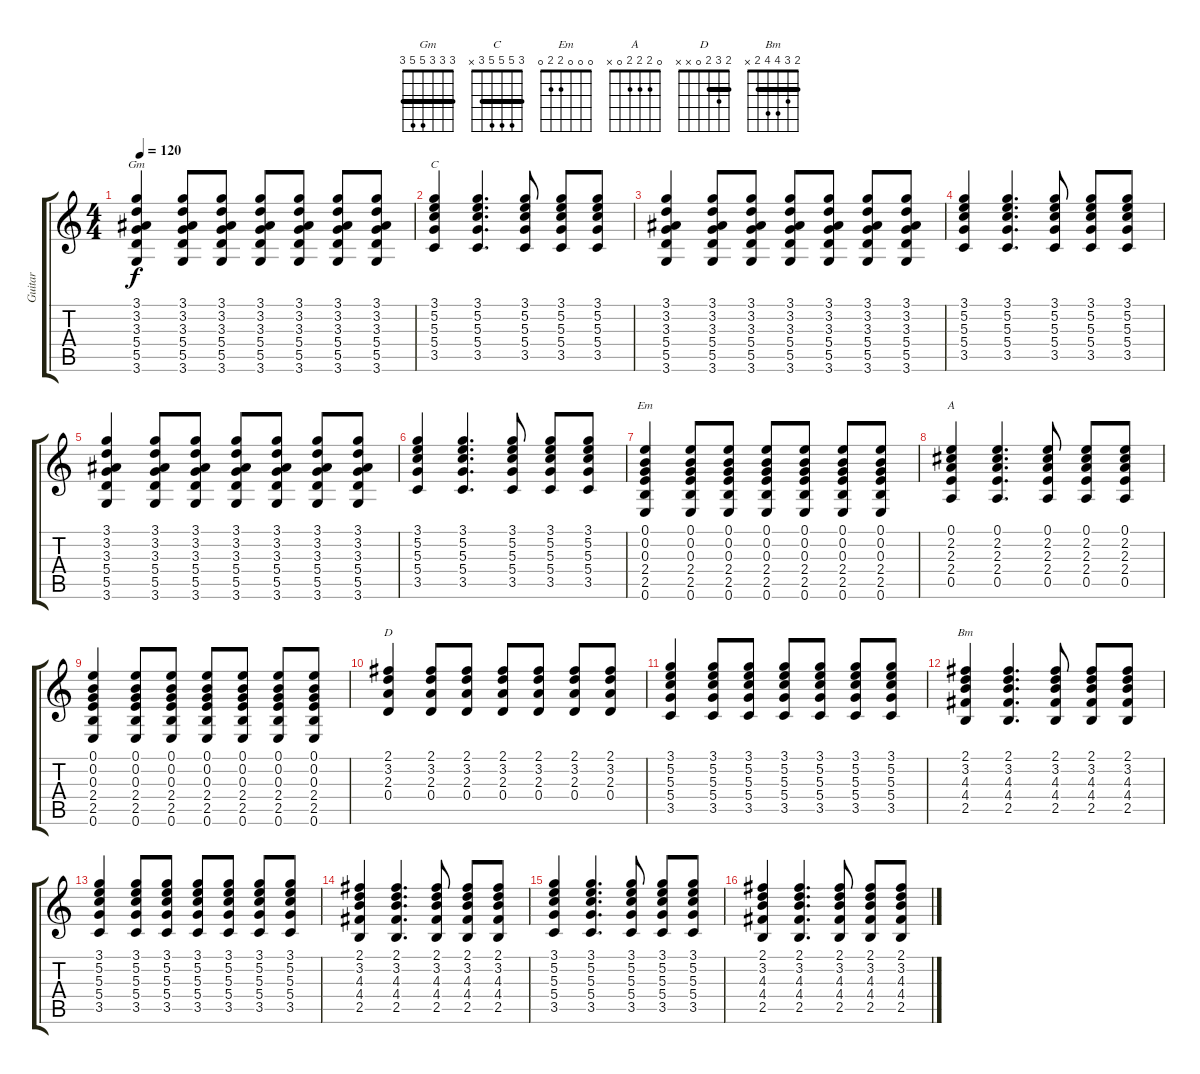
\track ("Guitar" "Guitar") {instrument acousticguitarsteel}
\staff {score tabs}
\tuning (E4 B3 G3 D3 A2 E2) {hide}
\chord ("Gm" 3 3 3 5 5 3) {barre 3}
\chord ("C" 3 5 5 5 3 x) {barre 3}
\chord ("Em" 0 0 0 2 2 0)
\chord ("A" 0 2 2 2 0 x)
\chord ("D" 2 3 2 0 x x) {barre 2}
\chord ("Bm" 2 3 4 4 2 x) {barre 2}
\ts (4 4)
\tempo 120
\clef g2
\ks c
(3.1 3.2 3.3 5.4 5.5 3.6).4{ch "Gm" dy f} (3.1 3.2 3.3 5.4 5.5 3.6).8 (3.1 3.2 3.3 5.4 5.5 3.6).8 (3.1 3.2 3.3 5.4 5.5 3.6).8 (3.1 3.2 3.3 5.4 5.5 3.6).8 (3.1 3.2 3.3 5.4 5.5 3.6).8 (3.1 3.2 3.3 5.4 5.5 3.6).8 |
(3.1 5.2 5.3 5.4 3.5).4{ch "C"} (3.1 5.2 5.3 5.4 3.5).4{d} (3.1 5.2 5.3 5.4 3.5).8 (3.1 5.2 5.3 5.4 3.5).8 (3.1 5.2 5.3 5.4 3.5).8 |
(3.1 3.2 3.3 5.4 5.5 3.6).4 (3.1 3.2 3.3 5.4 5.5 3.6).8 (3.1 3.2 3.3 5.4 5.5 3.6).8 (3.1 3.2 3.3 5.4 5.5 3.6).8 (3.1 3.2 3.3 5.4 5.5 3.6).8 (3.1 3.2 3.3 5.4 5.5 3.6).8 (3.1 3.2 3.3 5.4 5.5 3.6).8 |
(3.1 5.2 5.3 5.4 3.5).4 (3.1 5.2 5.3 5.4 3.5).4{d} (3.1 5.2 5.3 5.4 3.5).8 (3.1 5.2 5.3 5.4 3.5).8 (3.1 5.2 5.3 5.4 3.5).8 |
(3.1 3.2 3.3 5.4 5.5 3.6).4 (3.1 3.2 3.3 5.4 5.5 3.6).8 (3.1 3.2 3.3 5.4 5.5 3.6).8 (3.1 3.2 3.3 5.4 5.5 3.6).8 (3.1 3.2 3.3 5.4 5.5 3.6).8 (3.1 3.2 3.3 5.4 5.5 3.6).8 (3.1 3.2 3.3 5.4 5.5 3.6).8 |
(3.1 5.2 5.3 5.4 3.5).4 (3.1 5.2 5.3 5.4 3.5).4{d} (3.1 5.2 5.3 5.4 3.5).8 (3.1 5.2 5.3 5.4 3.5).8 (3.1 5.2 5.3 5.4 3.5).8 |
(0.1 0.2 0.3 2.4 2.5 0.6).4{ch "Em"} (0.1 0.2 0.3 2.4 2.5 0.6).8 (0.1 0.2 0.3 2.4 2.5 0.6).8 (0.1 0.2 0.3 2.4 2.5 0.6).8 (0.1 0.2 0.3 2.4 2.5 0.6).8 (0.1 0.2 0.3 2.4 2.5 0.6).8 (0.1 0.2 0.3 2.4 2.5 0.6).8 |
(0.1 2.2 2.3 2.4 0.5).4{ch "A"} (0.1 2.2 2.3 2.4 0.5).4{d} (0.1 2.2 2.3 2.4 0.5).8 (0.1 2.2 2.3 2.4 0.5).8 (0.1 2.2 2.3 2.4 0.5).8 |
(0.1 0.2 0.3 2.4 2.5 0.6).4 (0.1 0.2 0.3 2.4 2.5 0.6).8 (0.1 0.2 0.3 2.4 2.5 0.6).8 (0.1 0.2 0.3 2.4 2.5 0.6).8 (0.1 0.2 0.3 2.4 2.5 0.6).8 (0.1 0.2 0.3 2.4 2.5 0.6).8 (0.1 0.2 0.3 2.4 2.5 0.6).8 |
(2.1 3.2 2.3 0.4).4{ch "D"} (2.1 3.2 2.3 0.4).8 (2.1 3.2 2.3 0.4).8 (2.1 3.2 2.3 0.4).8 (2.1 3.2 2.3 0.4).8 (2.1 3.2 2.3 0.4).8 (2.1 3.2 2.3 0.4).8 |
(3.1 5.2 5.3 5.4 3.5).4 (3.1 5.2 5.3 5.4 3.5).8 (3.1 5.2 5.3 5.4 3.5).8 (3.1 5.2 5.3 5.4 3.5).8 (3.1 5.2 5.3 5.4 3.5).8 (3.1 5.2 5.3 5.4 3.5).8 (3.1 5.2 5.3 5.4 3.5).8 |
(2.1 3.2 4.3 4.4 2.5).4{ch "Bm"} (2.1 3.2 4.3 4.4 2.5).4{d} (2.1 3.2 4.3 4.4 2.5).8 (2.1 3.2 4.3 4.4 2.5).8 (2.1 3.2 4.3 4.4 2.5).8 |
(3.1 5.2 5.3 5.4 3.5).4 (3.1 5.2 5.3 5.4 3.5).8 (3.1 5.2 5.3 5.4 3.5).8 (3.1 5.2 5.3 5.4 3.5).8 (3.1 5.2 5.3 5.4 3.5).8 (3.1 5.2 5.3 5.4 3.5).8 (3.1 5.2 5.3 5.4 3.5).8 |
(2.1 3.2 4.3 4.4 2.5).4 (2.1 3.2 4.3 4.4 2.5).4{d} (2.1 3.2 4.3 4.4 2.5).8 (2.1 3.2 4.3 4.4 2.5).8 (2.1 3.2 4.3 4.4 2.5).8 |
(3.1 5.2 5.3 5.4 3.5).4 (3.1 5.2 5.3 5.4 3.5).4{d} (3.1 5.2 5.3 5.4 3.5).8 (3.1 5.2 5.3 5.4 3.5).8 (3.1 5.2 5.3 5.4 3.5).8 |
(2.1 3.2 4.3 4.4 2.5).4 (2.1 3.2 4.3 4.4 2.5).4{d} (2.1 3.2 4.3 4.4 2.5).8 (2.1 3.2 4.3 4.4 2.5).8 (2.1 3.2 4.3 4.4 2.5).8
